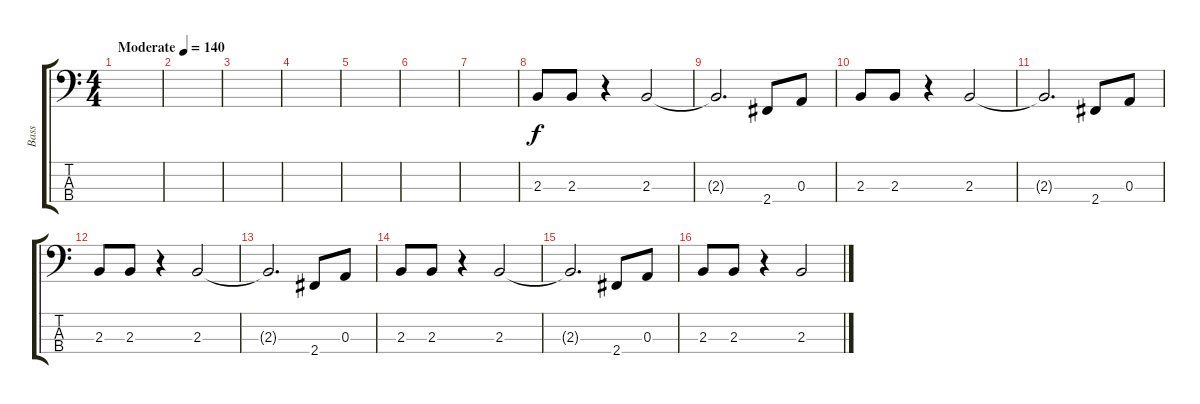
\track ("Bass" "Bass") {instrument electricbassfinger}
\staff {score tabs}
\tuning (G2 D2 A1 E1) {hide}
\ts (4 4)
\tempo (140 "Moderate")
\clef f4
\ks c
|
|
|
|
|
|
|
2.3.8 2.3.8 r.4 2.3.2 |
2.3{t}.2{d} 2.4.8 0.3.8 |
2.3.8 2.3.8 r.4 2.3.2 |
2.3{t}.2{d} 2.4.8 0.3.8 |
2.3.8 2.3.8 r.4 2.3.2 |
2.3{t}.2{d} 2.4.8 0.3.8 |
2.3.8 2.3.8 r.4 2.3.2 |
2.3{t}.2{d} 2.4.8 0.3.8 |
2.3.8 2.3.8 r.4 2.3.2
